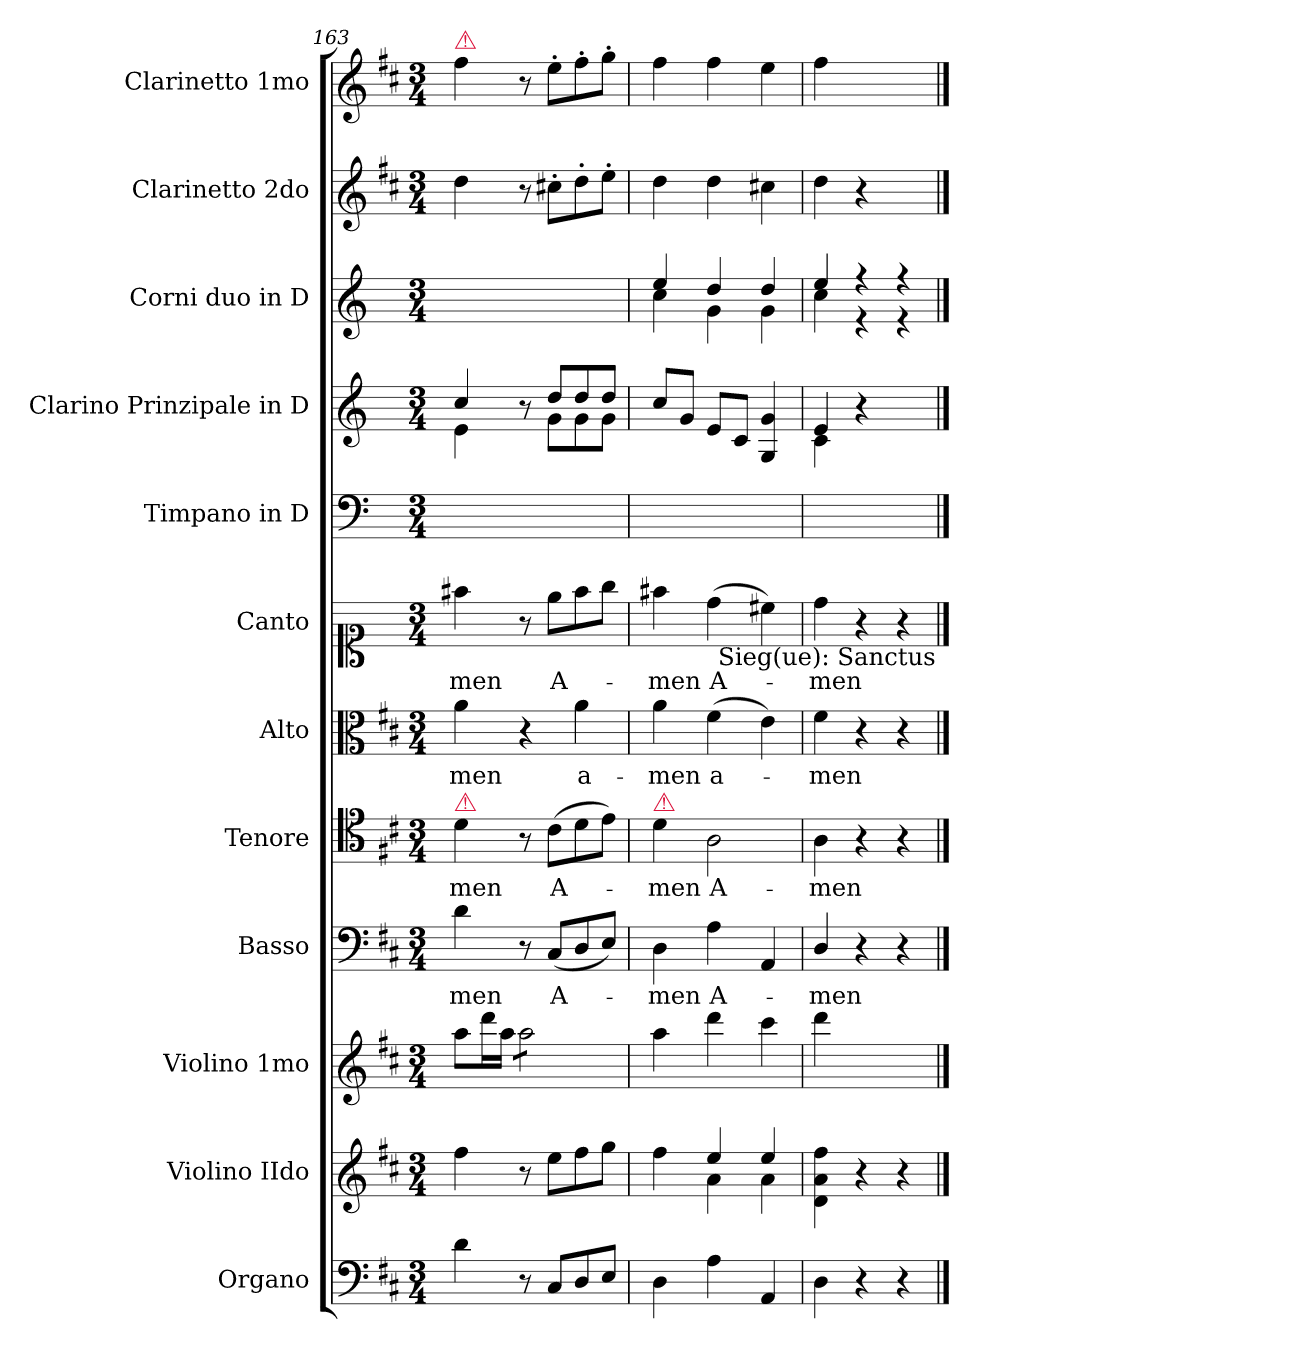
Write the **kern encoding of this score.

**kern	**kern	**kern	**kern	**text	**kern	**text	**kern	**text	**kern	**text	**kern	**kern	**kern	**kern	**kern
*part12	*part11	*part10	*part9	*part9	*part8	*part8	*part7	*part7	*part6	*part6	*part5	*part4	*part3	*part2	*part1
*staff12	*staff11	*staff10	*staff9	*staff9	*staff8	*staff8	*staff7	*staff7	*staff6	*staff6	*staff5	*staff4	*staff3	*staff2	*staff1
*I"Organo	*I"Violino IIdo	*I"Violino 1mo	*I"Basso	*	*I"Tenore	*	*I"Alto	*	*I"Canto	*	*I"Timpano in D	*I"Clarino Prinzipale in D	*I"Corni duo in D	*I"Clarinetto 2do	*I"Clarinetto 1mo
*I'org	*I'vl II	*I'vl I	*I'B	*	*I'T	*	*I'A	*	*I'C	*	*I'timp	*I'clno prin.	*	*	*I'cl I
*clefF4	*clefG2	*clefG2	*clefF4	*	*clefC4	*	*clefC3	*	*clefC1	*	*clefF4	*clefG2	*clefG2	*clefG2	*clefG2
*	*	*	*	*	*	*	*	*	*	*	*ITrd-1c-2	*ITrd-1c-2	*ITrd6c10	*	*
*k[f#c#]	*k[f#c#]	*k[f#c#]	*k[f#c#]	*	*k[f#c#]	*	*k[f#c#]	*	*	*	*k[f#c#]	*k[f#c#]	*k[f#c#]	*k[f#c#]	*k[f#c#]
*M3/4	*M3/4	*M3/4	*M3/4	*	*M3/4	*	*M3/4	*	*M3/4	*	*M3/4	*M3/4	*M3/4	*M3/4	*M3/4
=163	=163	=163	=163	=163	=163	=163	=163	=163	=163	=163	=163	=163	=163	=163	=163
!	!	!	!	!	!	!	!	!	!	!	!	!	!	!	!LO:TX:a:color=crimson:t=⚠
!	!	!	!	!	!	!	!	!	!	!	!	!	!LO:TX:a:color=crimson:t=⚠	!	!
!	!	!	!	!	!LO:TX:a:color=crimson:t=⚠	!	!	!	!	!	!	!	!	!	!
!	!	!	!	!LO:LY:i	!	!LO:LY:i	!	!LO:LY:i	!	!	!	!	!	!	!
*	*	*	*	*	*	*	*	*	*	*	*	*^	*^	*	*
4d\	4ff#\	8aa\L	4d\	-men	4d\	-men	4a\	-men	4ff#\	-men	2.ryy	4dd/	4f#\	4d\yy	4f#/yy	4dd\	4ff#\
.	.	16ddd\L	.	.	.	.	.	.	.	.	.	.	.	.	.	.	.
.	.	16aa\JJ	.	.	.	.	.	.	.	.	.	.	.	.	.	.	.
*	*	*tremolo	*	*	*	*	*	*	*	*	*	*	*	*	*	*	*
8r	8r	8aa\L	8r	.	8r	.	4r	.	8r	.	.	8r	8ryy	8ryy	8ryy	8r	8r
!	!	!	!	!LO:LY:i	!	!LO:LY:i	!	!	!	!LO:LY:i	!	!	!	!	!	!	!
8C#/L	8ee\L	8aa\	(8C#/L	A-	(8c#\L	A-	.	.	8ee\L	A-	.	8ee/L	8a\L	8A\Lyy	8e/Lyy	8cc#X'\L	8ee'\L
!	!	!	!	!	!	!	!	!LO:LY:i	!	!	!	!	!	!	!	!	!
8D/	8ff#\	8aa\	8D/	.	8d\	.	4a\	a-	8ff#\	.	.	8ee/	8a\	8d\yy	8f#/yy	8dd'\	8ff#'\
8E/J	8gg\J	8aa\J	8E/J)	.	8e\J)	.	.	.	8gg\J	.	.	8ee/J	8a\J	8e\Jyy	8g/Jyy	8ee'\J	8gg'\J
*	*	*Xtremolo	*	*	*	*	*	*	*	*	*	*	*	*	*	*	*
=164	=164	=164	=164	=164	=164	=164	=164	=164	=164	=164	=164	=164	=164	=164	=164	=164	=164
*	*^	*	*	*	*	*	*	*	*	*	*	*	*	*	*	*	*
!	!	!	!	!	!	!LO:TX:a:color=crimson:t=⚠	!	!	!	!	!	!	!	!	!	!	!	!
!	!	!	!	!	!LO:LY:i	!	!LO:LY:i	!	!LO:LY:i	!	!LO:LY:i	!	!	!	!	!	!	!
*	*	*	*	*	*	*	*	*	*	*	*	*	*v	*v	*	*	*	*
4D\	4ff#\	4ryy	4aa\	4D\	-men	4d\	-men	4a\	-men	4ff#\	-men	2.ryy	8dd/L	4d\	4f#/	4dd\	4ff#\
.	.	.	.	.	.	.	.	.	.	.	.	.	8a/J	.	.	.	.
!	!	!	!	!	!LO:LY:i	!	!LO:LY:i	!	!	!	!LO:LY:i	!	!	!	!	!	!
4A\	4ee/	4a\	4ddd\	4A\	A-	2A\	A-	(4f#\	a-	(4dd\	A-	.	8f#/L	4A\	4e/	4dd\	4ff#\
.	.	.	.	.	.	.	.	.	.	.	.	.	8d/J	.	.	.	.
4AA/	4ee/	4a\	4ccc#\	4AA/	.	.	.	4e\)	.	4cc#\)	.	.	4A/ 4a/	4A\	4e/	4cc#X\	4ee\
=165	=165	=165	=165	=165	=165	=165	=165	=165	=165	=165	=165	=165	=165	=165	=165	=165	=165
!	!	!	!	!	!LO:LY:i	!	!LO:LY:i	!	!	!	!LO:LY:i	!	!	!	!	!	!
*	*v	*v	*	*	*	*	*	*	*	*	*	*	*^	*	*	*	*
4D\	4d\ 4a\ 4ff#\	4ddd\	4D/	-men	4A\	-men	4f#\	-men	4dd\	-men	2.ryy	4f#/	4d\	4d\	4f#/	4dd\	4ff#\
4r	4r	2ryy	4r	.	4r	.	4r	.	4r	.	.	4r	4ryy	4r	4r	4r	2ryy
4r	4r	.	4r	.	4r	.	4r	.	4r	.	.	4ryy	4ryy	4r	4r	4ryy	.
!	!	!	!	!	!	!	!	!	!LO:TX:b:t=Sieg(ue)&colon; Sanctus	!	!	!	!	!	!	!	!
*	*	*	*	*	*	*	*	*	*	*	*	*v	*v	*	*	*	*
*	*	*	*	*	*	*	*	*	*	*	*	*	*v	*v	*	*
==	==	==	==	==	==	==	==	==	==	==	==	==	==	==	==
*-	*-	*-	*-	*-	*-	*-	*-	*-	*-	*-	*-	*-	*-	*-	*-
